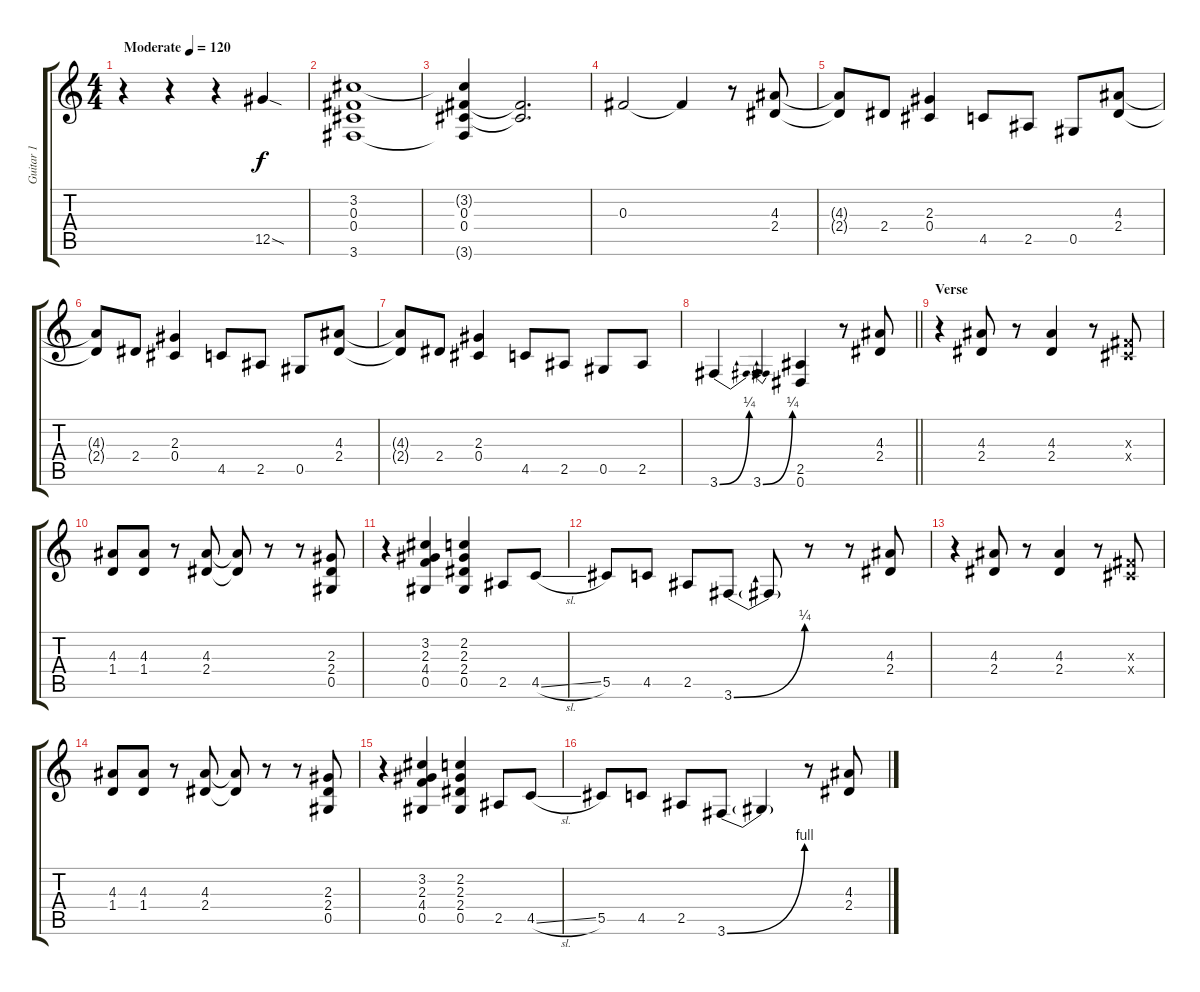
\track ("Guitar 1" "Guitar 1") {instrument overdrivenguitar}
\staff {score tabs}
\tuning (Eb4 Bb3 Gb3 Db3 Ab2 Eb2) {hide}
\ts (4 4)
\tempo (120 "Moderate")
\clef g2
\ks c
r.4{dy f instrument overdrivenguitar} r.4 r.4 12.5{sod}.4 |
(3.2 0.3 0.4 3.6).1 |
(3.2{t} 0.3 0.4 3.6{t}).4 (0.3{t} 0.4{t}).2{d} |
0.3.2 0.3{t}.4 r.8 (4.3 2.4).8 |
(4.3{t} 2.4{t}).8 2.4.8 (2.3 0.4).4 4.5.8 2.5.8 0.5.8 (4.3 2.4).8 |
(4.3{t} 2.4{t}).8 2.4.8 (2.3 0.4).4 4.5.8 2.5.8 0.5.8 (4.3 2.4).8 |
(4.3{t} 2.4{t}).8 2.4.8 (2.3 0.4).4 4.5.8 2.5.8 0.5.8 2.5.8 |
\barLineRight lightlight
3.6{be (bend 0 0 60 1)}.4 3.6{be (bend 0 0 60 1)}.4 (2.5 0.6).4 r.8 (4.3 2.4).8 |
\section ("" "Verse")
r.4 (4.3 2.4).8 r.8 (4.3 2.4).4 r.8 (0.3{x} 0.4{x}).8 |
(4.3 1.4).8 (4.3 1.4).8 r.8 (4.3 2.4).8 (4.3{t} 2.4{t}).8 r.8 r.8 (2.3 2.4 0.5).8 |
r.4 (3.2 2.3 4.4 0.5).4 (2.2 2.3 2.4 0.5).4 2.5.8 4.5{sl}.8 |
5.5.8 4.5.8 2.5.8 3.6{be (bend 0 0 60 1)}.8 3.6{t}.8 r.8 r.8 (4.3 2.4).8 |
r.4 (4.3 2.4).8 r.8 (4.3 2.4).4 r.8 (0.3{x} 0.4{x}).8 |
(4.3 1.4).8 (4.3 1.4).8 r.8 (4.3 2.4).8 (4.3{t} 2.4{t}).8 r.8 r.8 (2.3 2.4 0.5).8 |
r.4 (3.2 2.3 4.4 0.5).4 (2.2 2.3 2.4 0.5).4 2.5.8 4.5{sl}.8 |
5.5.8 4.5.8 2.5.8 3.6{be (bend 0 0 60 4)}.8 3.6{t}.4 r.8 (4.3 2.4).8
